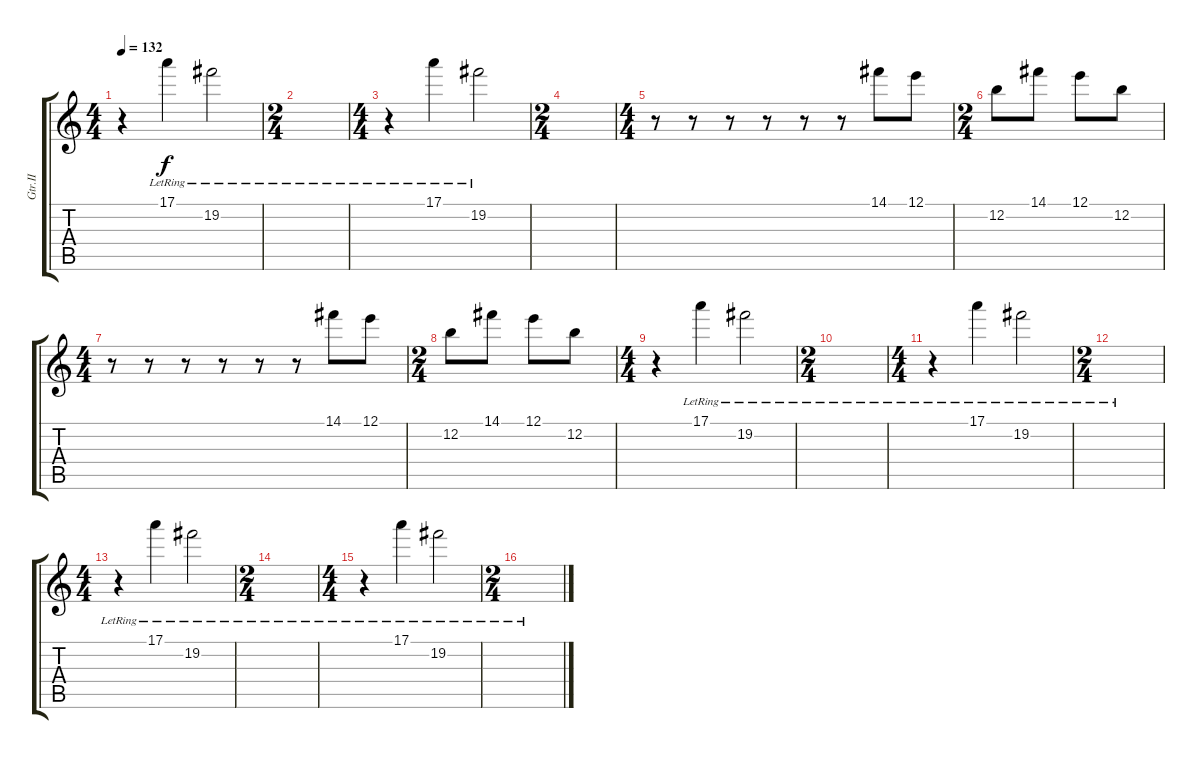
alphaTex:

\track ("Gtr.II" "Gtr.II") {instrument acousticguitarnylon}
\staff {score tabs}
\tuning (E4 B3 G3 D3 A2 E2) {hide}
\ts (4 4)
\tempo 132
\clef g2
\ks c
r.4{dy f} 17.1{lr}.4 19.2{lr}.2 |
\ts (2 4)
|
\ts (4 4)
r.4 17.1{lr}.4 19.2{lr}.2 |
\ts (2 4)
|
\ts (4 4)
r.8 r.8 r.8 r.8 r.8 r.8 14.1.8 12.1.8 |
\ts (2 4)
12.2.8 14.1.8 12.1.8 12.2.8 |
\ts (4 4)
r.8 r.8 r.8 r.8 r.8 r.8 14.1.8 12.1.8 |
\ts (2 4)
12.2.8 14.1.8 12.1.8 12.2.8 |
\ts (4 4)
r.4 17.1{lr}.4 19.2{lr}.2 |
\ts (2 4)
|
\ts (4 4)
r.4 17.1{lr}.4 19.2{lr}.2 |
\ts (2 4)
|
\ts (4 4)
r.4 17.1{lr}.4 19.2{lr}.2 |
\ts (2 4)
|
\ts (4 4)
r.4 17.1{lr}.4 19.2{lr}.2 |
\ts (2 4)
